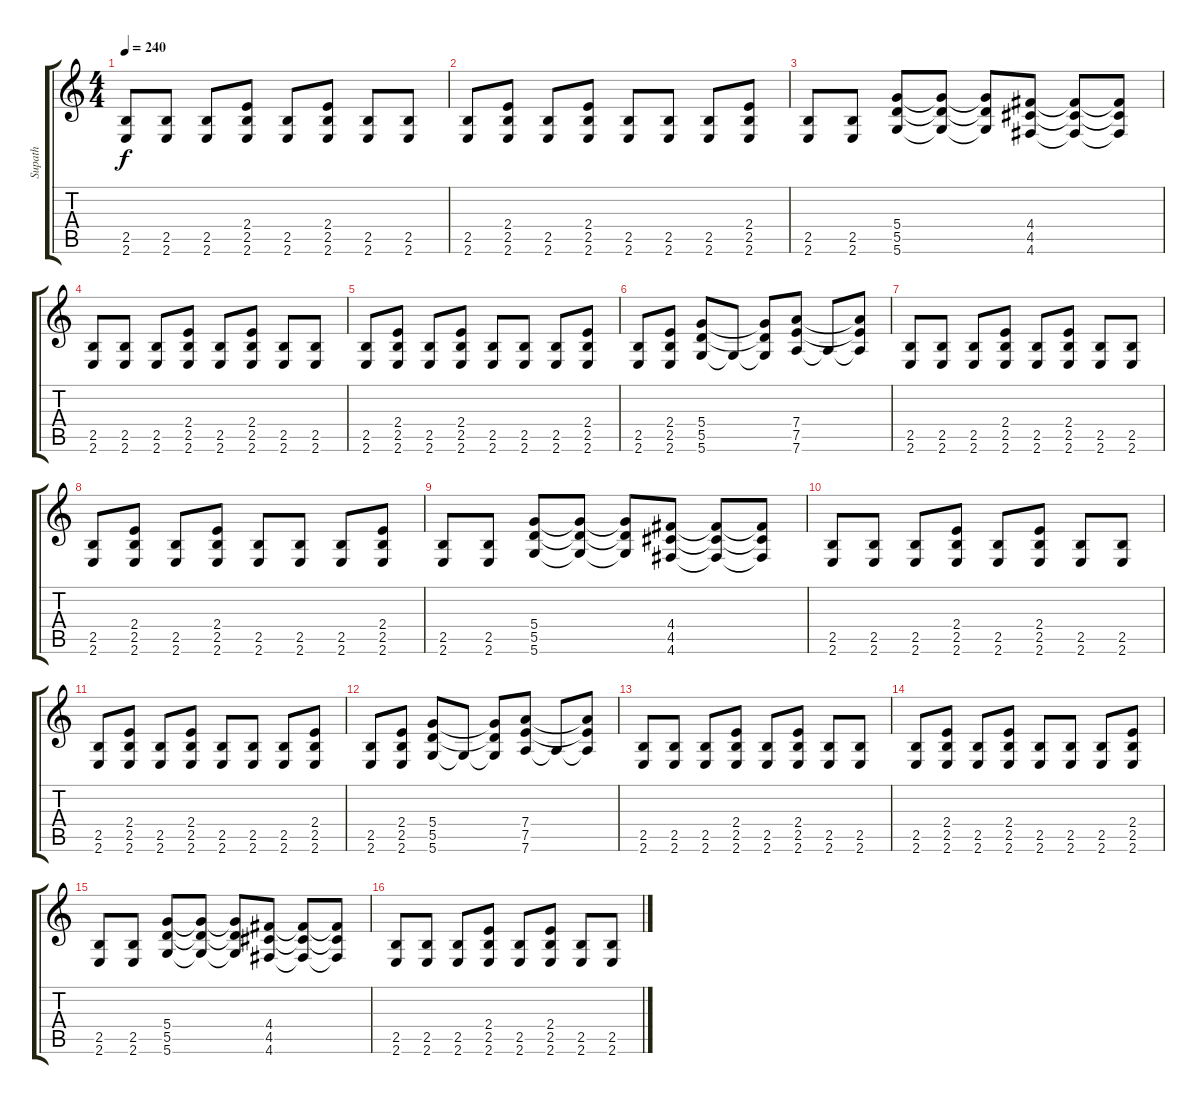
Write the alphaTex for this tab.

\track ("Supath" "Supath") {instrument overdrivenguitar}
\staff {score tabs}
\tuning (E4 B3 G3 D3 A2 D2) {hide}
\ts (4 4)
\tempo 240
\clef g2
\ks c
(2.5 2.6).8{dy f} (2.5 2.6).8 (2.5 2.6).8 (2.4 2.5 2.6).8 (2.5 2.6).8 (2.4 2.5 2.6).8 (2.5 2.6).8 (2.5 2.6).8 |
(2.5 2.6).8 (2.4 2.5 2.6).8 (2.5 2.6).8 (2.4 2.5 2.6).8 (2.5 2.6).8 (2.5 2.6).8 (2.5 2.6).8 (2.4 2.5 2.6).8 |
(2.5 2.6).8 (2.5 2.6).8 (5.4 5.5 5.6).8 (5.4{t} 5.5{t} 5.6{t}).8 (5.4{t} 5.5{t} 5.6{t}).8 (4.4 4.5 4.6).8 (4.4{t} 4.5{t} 4.6{t}).8 (4.4{t} 4.5{t} 4.6{t}).8 |
(2.5 2.6).8 (2.5 2.6).8 (2.5 2.6).8 (2.4 2.5 2.6).8 (2.5 2.6).8 (2.4 2.5 2.6).8 (2.5 2.6).8 (2.5 2.6).8 |
(2.5 2.6).8 (2.4 2.5 2.6).8 (2.5 2.6).8 (2.4 2.5 2.6).8 (2.5 2.6).8 (2.5 2.6).8 (2.5 2.6).8 (2.4 2.5 2.6).8 |
(2.5 2.6).8 (2.4 2.5 2.6).8 (5.4 5.5 5.6).8 5.6{t}.8 (5.4{t} 5.5{t} 5.6{t}).8 (7.4 7.5 7.6).8 7.6{t}.8 (7.4{t} 7.5{t} 7.6{t}).8 |
(2.5 2.6).8 (2.5 2.6).8 (2.5 2.6).8 (2.4 2.5 2.6).8 (2.5 2.6).8 (2.4 2.5 2.6).8 (2.5 2.6).8 (2.5 2.6).8 |
(2.5 2.6).8 (2.4 2.5 2.6).8 (2.5 2.6).8 (2.4 2.5 2.6).8 (2.5 2.6).8 (2.5 2.6).8 (2.5 2.6).8 (2.4 2.5 2.6).8 |
(2.5 2.6).8 (2.5 2.6).8 (5.4 5.5 5.6).8 (5.4{t} 5.5{t} 5.6{t}).8 (5.4{t} 5.5{t} 5.6{t}).8 (4.4 4.5 4.6).8 (4.4{t} 4.5{t} 4.6{t}).8 (4.4{t} 4.5{t} 4.6{t}).8 |
(2.5 2.6).8 (2.5 2.6).8 (2.5 2.6).8 (2.4 2.5 2.6).8 (2.5 2.6).8 (2.4 2.5 2.6).8 (2.5 2.6).8 (2.5 2.6).8 |
(2.5 2.6).8 (2.4 2.5 2.6).8 (2.5 2.6).8 (2.4 2.5 2.6).8 (2.5 2.6).8 (2.5 2.6).8 (2.5 2.6).8 (2.4 2.5 2.6).8 |
(2.5 2.6).8 (2.4 2.5 2.6).8 (5.4 5.5 5.6).8 5.6{t}.8 (5.4{t} 5.5{t} 5.6{t}).8 (7.4 7.5 7.6).8 7.6{t}.8 (7.4{t} 7.5{t} 7.6{t}).8 |
(2.5 2.6).8 (2.5 2.6).8 (2.5 2.6).8 (2.4 2.5 2.6).8 (2.5 2.6).8 (2.4 2.5 2.6).8 (2.5 2.6).8 (2.5 2.6).8 |
(2.5 2.6).8 (2.4 2.5 2.6).8 (2.5 2.6).8 (2.4 2.5 2.6).8 (2.5 2.6).8 (2.5 2.6).8 (2.5 2.6).8 (2.4 2.5 2.6).8 |
(2.5 2.6).8 (2.5 2.6).8 (5.4 5.5 5.6).8 (5.4{t} 5.5{t} 5.6{t}).8 (5.4{t} 5.5{t} 5.6{t}).8 (4.4 4.5 4.6).8 (4.4{t} 4.5{t} 4.6{t}).8 (4.4{t} 4.5{t} 4.6{t}).8 |
(2.5 2.6).8 (2.5 2.6).8 (2.5 2.6).8 (2.4 2.5 2.6).8 (2.5 2.6).8 (2.4 2.5 2.6).8 (2.5 2.6).8 (2.5 2.6).8
